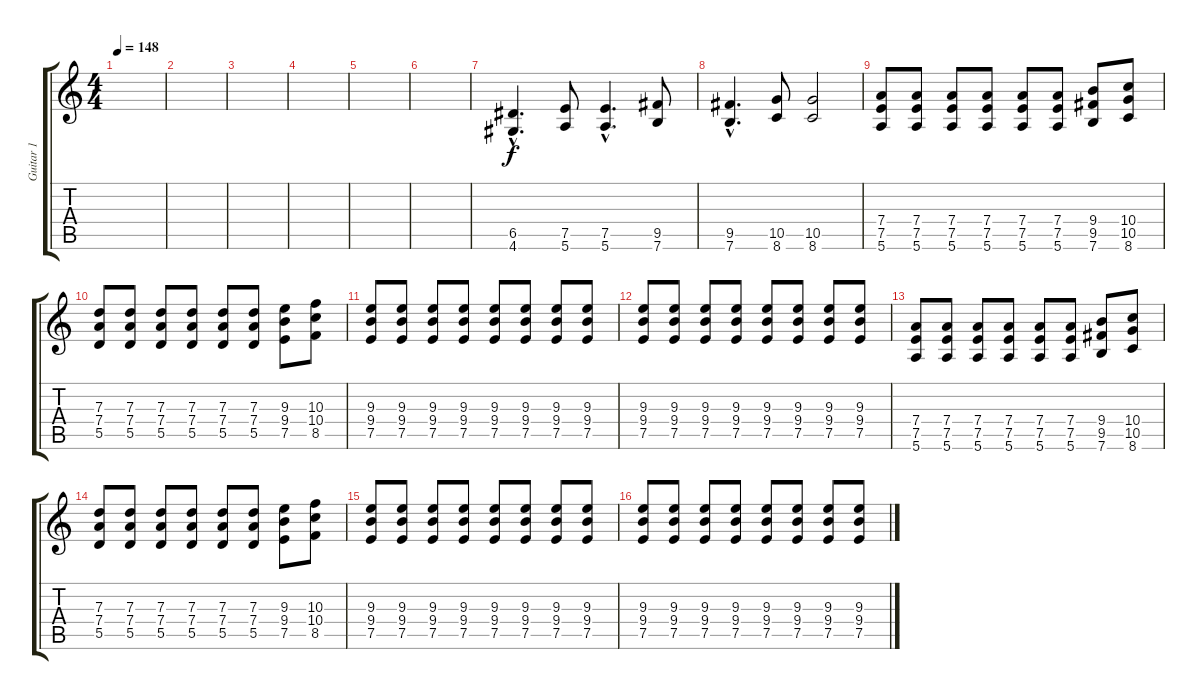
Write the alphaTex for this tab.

\track ("Guitar 1" "Guitar 1") {instrument overdrivenguitar}
\staff {score tabs}
\tuning (E4 B3 G3 D3 A2 E2) {hide}
\ts (4 4)
\tempo 148
\clef g2
\ks c
|
|
|
|
|
|
(6.5{hac} 4.6{hac}).4{d volume 14 instrument overdrivenguitar} (7.5 5.6).8 (7.5{hac} 5.6{hac}).4{d} (9.5 7.6).8 |
(9.5{hac} 7.6{hac}).4{d} (10.5 8.6).8 (10.5 8.6).2 |
(7.4 7.5 5.6).8{volume 14} (7.4 7.5 5.6).8 (7.4 7.5 5.6).8 (7.4 7.5 5.6).8 (7.4 7.5 5.6).8 (7.4 7.5 5.6).8 (9.4 9.5 7.6).8 (10.4 10.5 8.6).8 |
(7.3 7.4 5.5).8 (7.3 7.4 5.5).8 (7.3 7.4 5.5).8 (7.3 7.4 5.5).8 (7.3 7.4 5.5).8 (7.3 7.4 5.5).8 (9.3 9.4 7.5).8 (10.3 10.4 8.5).8 |
(9.3 9.4 7.5).8 (9.3 9.4 7.5).8 (9.3 9.4 7.5).8 (9.3 9.4 7.5).8 (9.3 9.4 7.5).8 (9.3 9.4 7.5).8 (9.3 9.4 7.5).8 (9.3 9.4 7.5).8 |
(9.3 9.4 7.5).8 (9.3 9.4 7.5).8 (9.3 9.4 7.5).8 (9.3 9.4 7.5).8 (9.3 9.4 7.5).8 (9.3 9.4 7.5).8 (9.3 9.4 7.5).8 (9.3 9.4 7.5).8 |
(7.4 7.5 5.6).8 (7.4 7.5 5.6).8 (7.4 7.5 5.6).8 (7.4 7.5 5.6).8 (7.4 7.5 5.6).8 (7.4 7.5 5.6).8 (9.4 9.5 7.6).8 (10.4 10.5 8.6).8 |
(7.3 7.4 5.5).8 (7.3 7.4 5.5).8 (7.3 7.4 5.5).8 (7.3 7.4 5.5).8 (7.3 7.4 5.5).8 (7.3 7.4 5.5).8 (9.3 9.4 7.5).8 (10.3 10.4 8.5).8 |
(9.3 9.4 7.5).8 (9.3 9.4 7.5).8 (9.3 9.4 7.5).8 (9.3 9.4 7.5).8 (9.3 9.4 7.5).8 (9.3 9.4 7.5).8 (9.3 9.4 7.5).8 (9.3 9.4 7.5).8 |
(9.3 9.4 7.5).8 (9.3 9.4 7.5).8 (9.3 9.4 7.5).8 (9.3 9.4 7.5).8 (9.3 9.4 7.5).8 (9.3 9.4 7.5).8 (9.3 9.4 7.5).8 (9.3 9.4 7.5).8
